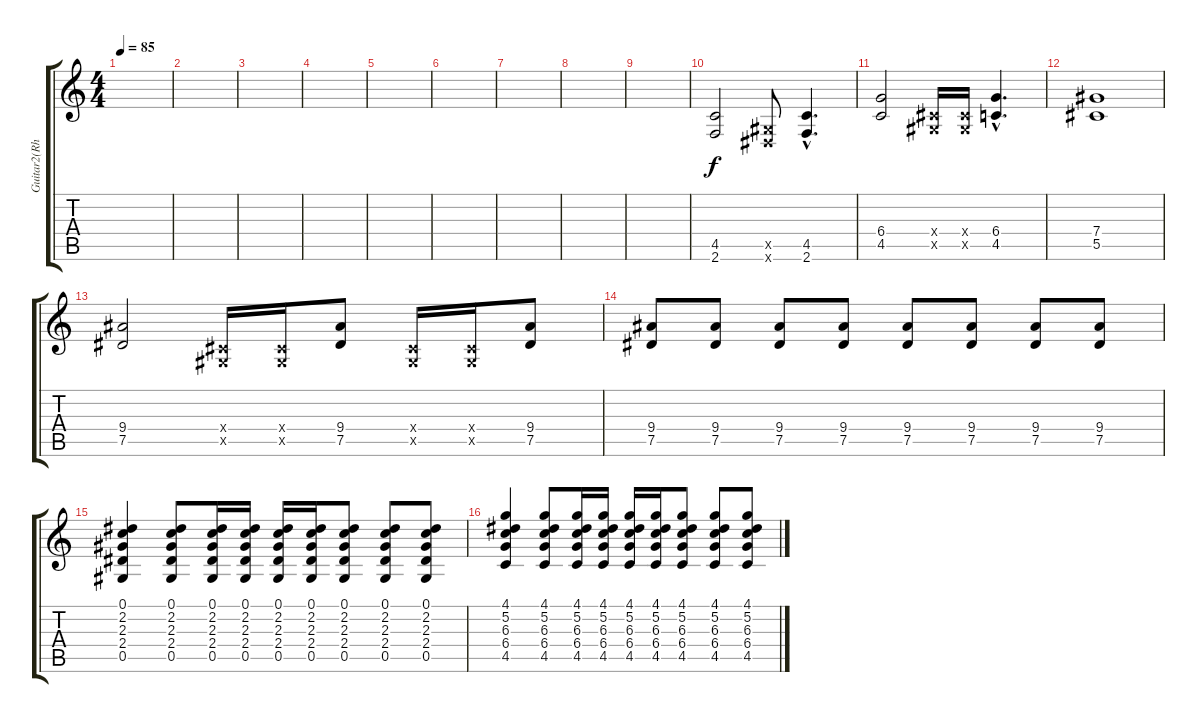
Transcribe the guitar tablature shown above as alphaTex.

\track ("Guitar2(Rhythm2)" "Guitar2(Rh") {instrument distortionguitar}
\staff {score tabs}
\tuning (Eb4 Bb3 Gb3 Db3 Ab2 Eb2) {hide}
\ts (4 4)
\tempo 85
\clef g2
\ks c
|
|
|
|
|
|
|
|
|
(4.5 2.6).2 (0.5{x} 0.6{x}).8 (4.5{hac} 2.6{hac}).4{d} |
(6.4 4.5).2 (0.4{x} 0.5{x}).16 (0.4{x} 0.5{x}).16 (6.4{hac} 4.5{hac}).4{d} |
(7.4 5.5).1 |
(9.4 7.5).2 (0.4{x} 0.5{x}).16 (0.4{x} 0.5{x}).16 (9.4 7.5).8 (0.4{x} 0.5{x}).16 (0.4{x} 0.5{x}).16 (9.4 7.5).8 |
(9.4 7.5).8 (9.4 7.5).8 (9.4 7.5).8 (9.4 7.5).8 (9.4 7.5).8 (9.4 7.5).8 (9.4 7.5).8 (9.4 7.5).8 |
(0.1 2.2 2.3 2.4 0.5).4 (0.1 2.2 2.3 2.4 0.5).8 (0.1 2.2 2.3 2.4 0.5).16 (0.1 2.2 2.3 2.4 0.5).16 (0.1 2.2 2.3 2.4 0.5).16 (0.1 2.2 2.3 2.4 0.5).16 (0.1 2.2 2.3 2.4 0.5).8 (0.1 2.2 2.3 2.4 0.5).8 (0.1 2.2 2.3 2.4 0.5).8 |
(4.1 5.2 6.3 6.4 4.5).4 (4.1 5.2 6.3 6.4 4.5).8 (4.1 5.2 6.3 6.4 4.5).16 (4.1 5.2 6.3 6.4 4.5).16 (4.1 5.2 6.3 6.4 4.5).16 (4.1 5.2 6.3 6.4 4.5).16 (4.1 5.2 6.3 6.4 4.5).8 (4.1 5.2 6.3 6.4 4.5).8 (4.1 5.2 6.3 6.4 4.5).8
